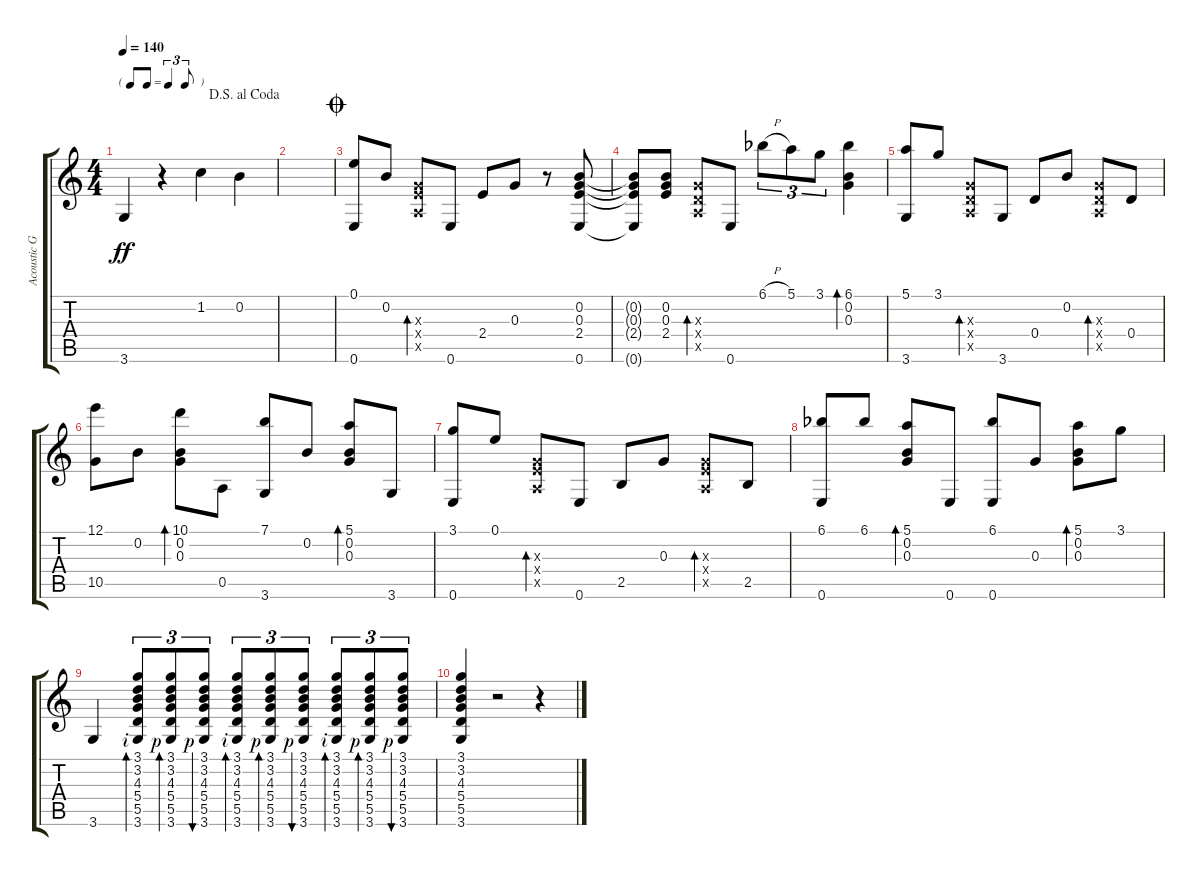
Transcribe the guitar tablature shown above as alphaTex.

\track ("Acoustic Guitar" "Acoustic G") {instrument acousticguitarnylon}
\staff {score tabs}
\tuning (E4 B3 G3 D3 A2 E2) {hide}
\ts (4 4)
\tf triplet8th
\jump dalsegnoalcoda
\tempo 140
\clef g2
\ks c
3.6.4{dy ff} r.4 1.2.4 0.2.4 |
|
\jump coda
(0.1 0.6).8 0.2.8 (0.3{x} 2.4{x} 0.5{x}).8{bd 60} 0.6.8 2.4.8 0.3.8 r.8 (0.2 0.3 2.4 0.6).8 |
(0.2{t} 0.3{t} 2.4{t} 0.6{t}).8 (0.2 0.3 2.4).8 (0.3{x} 0.4{x} 0.5{x}).8{bd 60} 0.6.8 6.1{h acc b}.8{tu (3 2)} 5.1.8{tu (3 2)} 3.1.8{tu (3 2)} (6.1{acc b} 0.2 0.3).4{bd 60} |
(5.1 3.6).8 3.1.8 (0.3{x} 0.4{x} 0.5{x}).8{bd 60} 3.6.8 0.4.8 0.2.8 (0.3{x} 0.4{x} 0.5{x}).8{bd 60} 0.4.8 |
(12.1 10.5).8 0.2.8 (10.1 0.2 0.3).8{bd 60} 0.5.8 (7.1 3.6).8 0.2.8 (5.1 0.2 0.3).8{bd 60} 3.6.8 |
(3.1 0.6).8 0.1.8 (0.3{x} 2.4{x} 0.5{x}).8{bd 60} 0.6.8 2.5.8 0.3.8 (0.3{x} 2.4{x} 0.5{x}).8{bd 60} 2.5.8 |
(6.1{acc b} 0.6).8 6.1{acc b}.8 (5.1 0.2 0.3).8{bd 60} 0.6.8 (6.1{acc b} 0.6).8 0.3.8 (5.1 0.2 0.3).8{bd 60} 3.1.8 |
3.6.4 (3.1 3.2 4.3 5.4 5.5 3.6{rf 2}).8{tu (3 2) bd 30} (3.1 3.2 4.3 5.4 5.5 3.6{rf 1}).8{tu (3 2) bd 30} (3.1 3.2 4.3 5.4 5.5 3.6{rf 1}).8{tu (3 2) bu 30} (3.1 3.2 4.3 5.4 5.5 3.6{rf 2}).8{tu (3 2) bd 30} (3.1 3.2 4.3 5.4 5.5 3.6{rf 1}).8{tu (3 2) bd 30} (3.1 3.2 4.3 5.4 5.5 3.6{rf 1}).8{tu (3 2) bu 30} (3.1 3.2 4.3 5.4 5.5 3.6{rf 2}).8{tu (3 2) bd 30} (3.1 3.2 4.3 5.4 5.5 3.6{rf 1}).8{tu (3 2) bd 30} (3.1 3.2 4.3 5.4 5.5 3.6{rf 1}).8{tu (3 2) bu 30} |
(3.1 3.2 4.3 5.4 5.5 3.6).4 r.2 r.4
